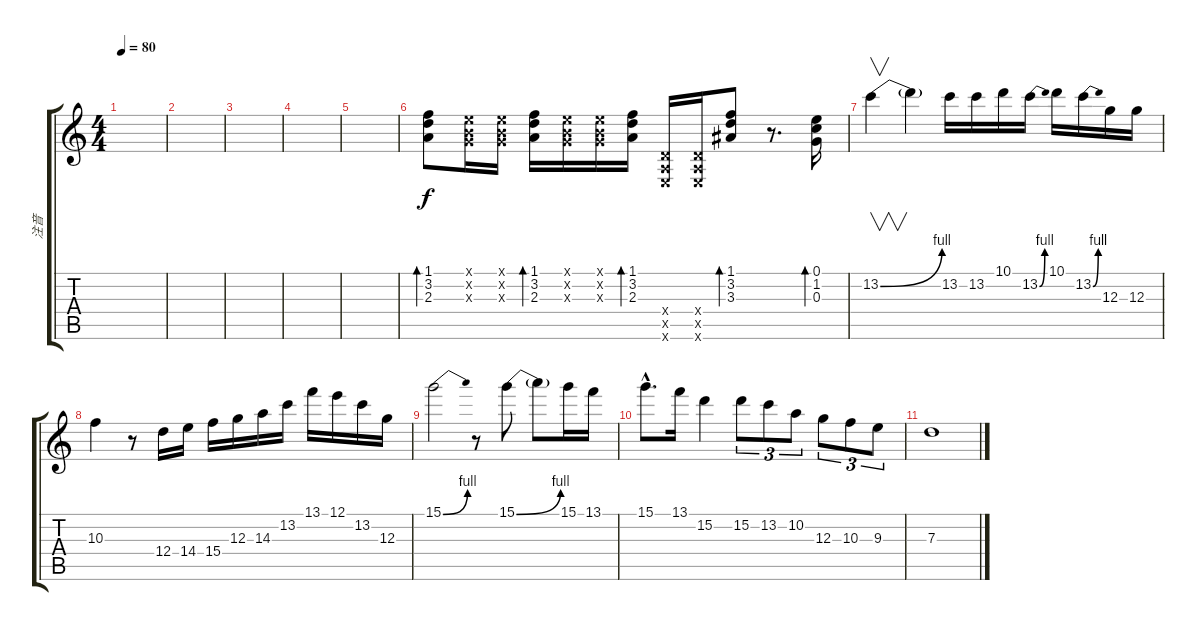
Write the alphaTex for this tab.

\track ("注音" "注音") {instrument overdrivenguitar}
\staff {score tabs}
\tuning (E4 B3 G3 D3 A2 E2) {hide}
\ts (4 4)
\tempo 80
\clef g2
\ks c
|
|
|
|
|
(1.1 3.2 2.3).8{bd 60} (0.1{x} 0.2{x} 0.3{x}).16 (0.1{x} 0.2{x} 0.3{x}).16 (1.1 3.2 2.3).16{bd 60} (0.1{x} 0.2{x} 0.3{x}).16 (0.1{x} 0.2{x} 0.3{x}).16 (1.1 3.2 2.3).16{bd 60} (0.4{x} 0.5{x} 0.6{x}).16 (0.4{x} 0.5{x} 0.6{x}).16 (1.1 3.2 3.3).8{bd 60} r.8{d} (0.1 1.2 0.3).16{bd 60} |
13.2{be (bend 0 0 60 4)}.4{v} 13.2{t}.4 13.2.16 13.2.16 10.1.16 13.2{be (bend 0 0 60 4)}.16 10.1.16 13.2{be (bend 0 0 60 4)}.16 12.3.16 12.3.16 |
10.3.4 r.8 12.4.16 14.4.16 15.4.16 12.3.16 14.3.16 13.2.16 13.1.16 12.1.16 13.2.16 12.3.16 |
15.1{be (bend 0 0 60 4)}.2 r.8 15.1{be (bend 0 0 60 4)}.8 15.1{t}.8 15.1.16 13.1.16 |
15.1{hac}.8{d} 13.1.16 15.2.4 15.2.8{tu (3 2)} 13.2.8{tu (3 2)} 10.2.8{tu (3 2)} 12.3.8{tu (3 2)} 10.3.8{tu (3 2)} 9.3.8{tu (3 2)} |
7.3.1
